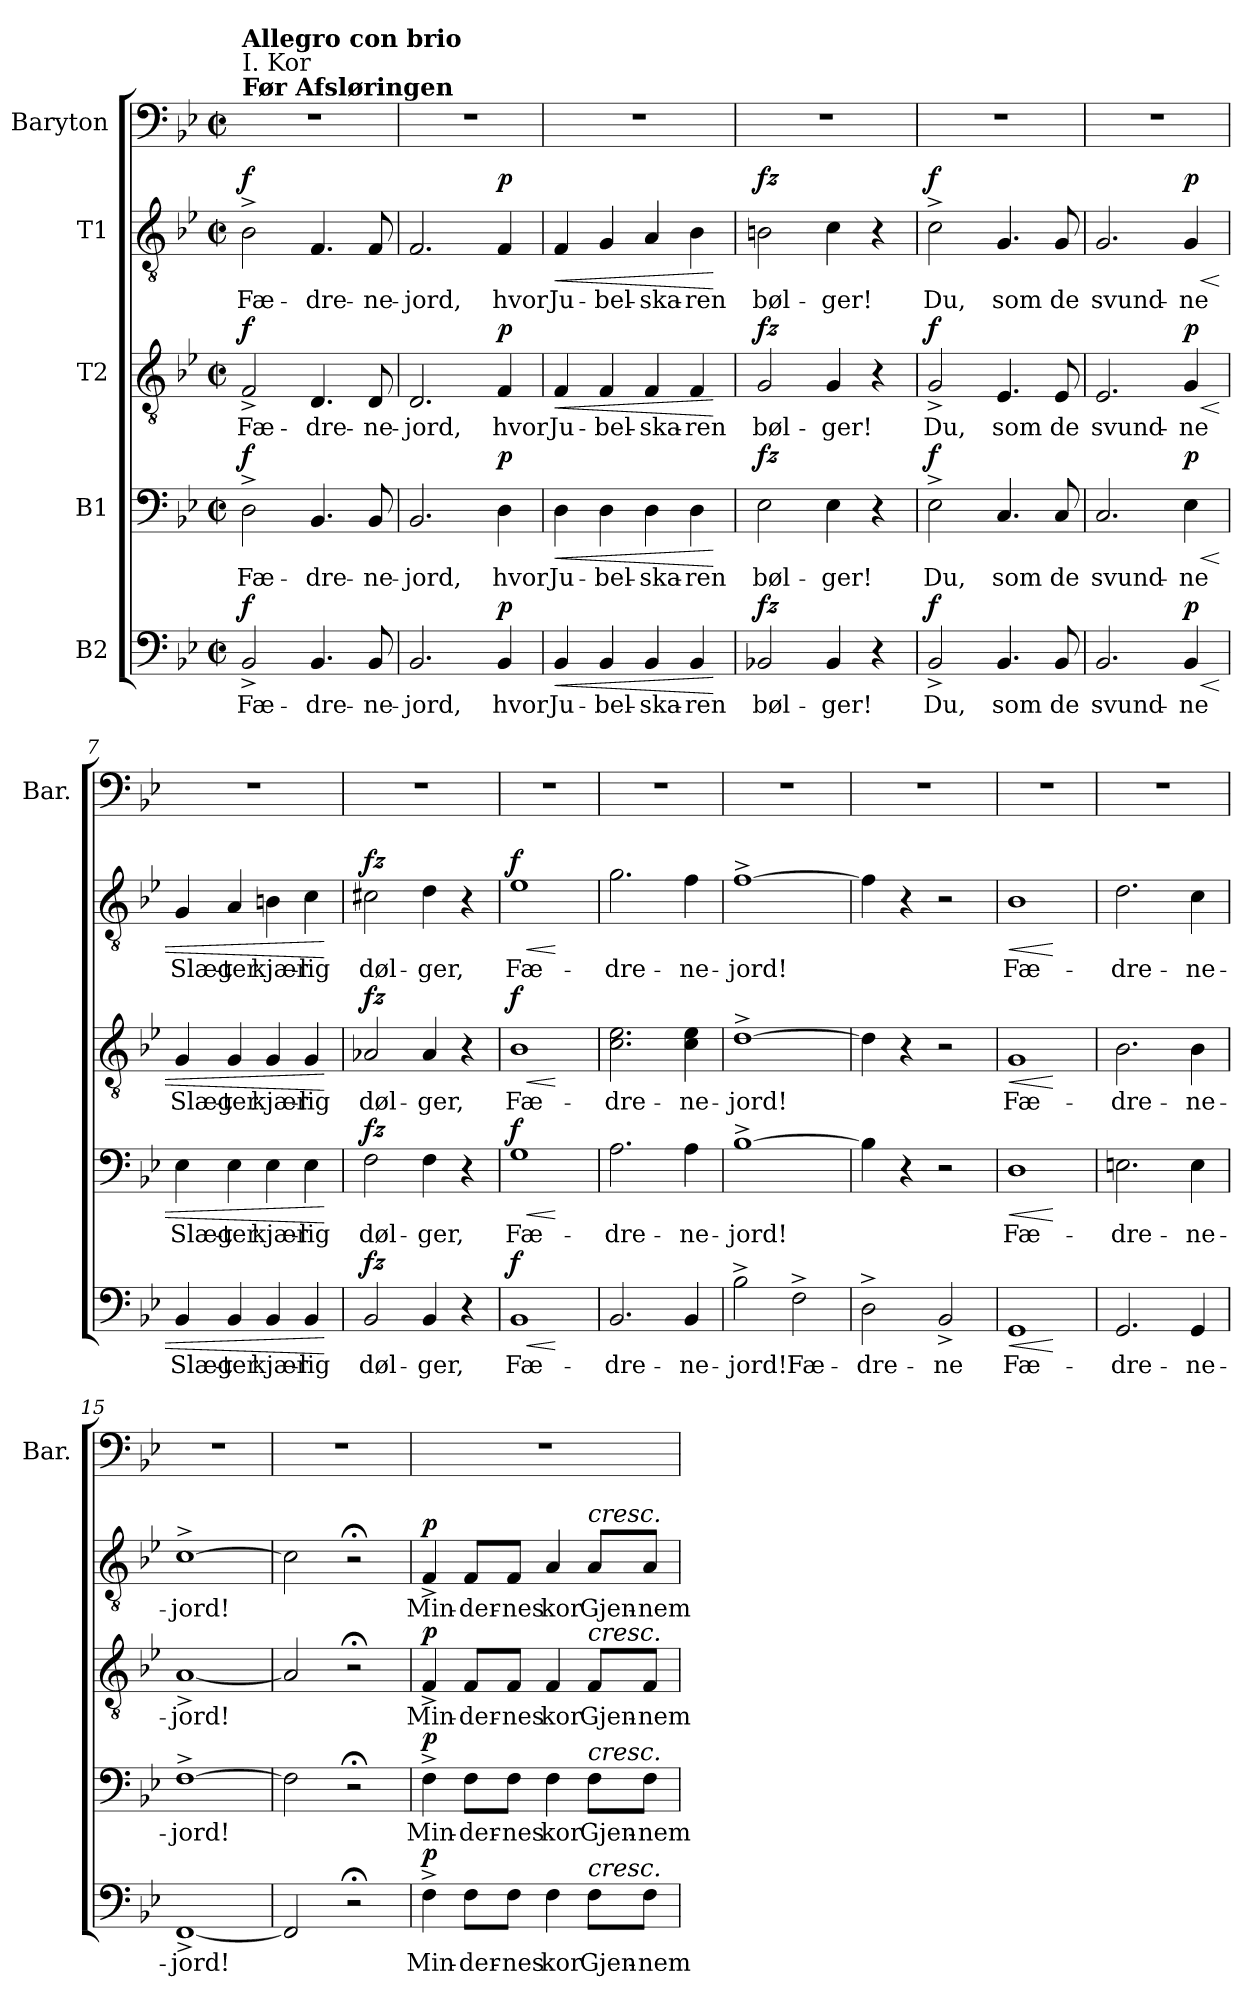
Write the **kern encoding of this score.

**kern	**text	**dynam	**kern	**text	**dynam	**kern	**text	**dynam	**kern	**text	**dynam	**kern
*part5	*part5	*part5	*part4	*part4	*part4	*part3	*part3	*part3	*part2	*part2	*part2	*part1
*staff5	*staff5	*staff5	*staff4	*staff4	*staff4	*staff3	*staff3	*staff3	*staff2	*staff2	*staff2	*staff1
*I"B2	*	*	*I"B1	*	*	*I"T2	*	*	*I"T1	*	*	*I"Baryton
*	*	*	*	*	*	*	*	*	*	*	*	*I'Bar.
*clefF4	*	*	*clefF4	*	*	*clefGv2	*	*	*clefGv2	*	*	*clefF4
*k[b-e-]	*	*	*k[b-e-]	*	*	*k[b-e-]	*	*	*k[b-e-]	*	*	*k[b-e-]
*M2/2	*	*	*M2/2	*	*	*M2/2	*	*	*M2/2	*	*	*M2/2
*met(c|)	*	*	*met(c|)	*	*	*met(c|)	*	*	*met(c|)	*	*	*met(c|)
*MM200	*	*	*MM200	*	*	*MM200	*	*	*MM200	*	*	*MM200
=1	=1	=1	=1	=1	=1	=1	=1	=1	=1	=1	=1	=1
!	!	!	!	!	!	!	!	!	!	!	!	!LO:TX:a:B:t=Før Afsløringen
!	!	!	!	!	!	!	!	!	!	!	!	!LO:TX:a:t=I. Kor
!	!	!	!	!	!	!	!	!	!	!	!	!LO:TX:a:B:t=Allegro con brio
!	!LO:LY:b	!LO:DY:a	!	!LO:LY:b	!LO:DY:a	!	!LO:LY:b	!LO:DY:a	!	!LO:LY:b	!LO:DY:a	!
2BB-^/	Fæ-	f	2D^\	Fæ-	f	2F^/	Fæ-	f	2B-^\	Fæ-	f	1r
!	!LO:LY:b	!	!	!LO:LY:b	!	!	!LO:LY:b	!	!	!LO:LY:b	!	!
4.BB-/	-dre-	.	4.BB-/	-dre-	.	4.D/	-dre-	.	4.F/	-dre-	.	.
!	!LO:LY:b	!	!	!LO:LY:b	!	!	!LO:LY:b	!	!	!LO:LY:b	!	!
8BB-/	-ne-	.	8BB-/	-ne-	.	8D/	-ne-	.	8F/	-ne-	.	.
=2	=2	=2	=2	=2	=2	=2	=2	=2	=2	=2	=2	=2
!	!LO:LY:b	!	!	!LO:LY:b	!	!	!LO:LY:b	!	!	!LO:LY:b	!	!
2.BB-/	-jord,	.	2.BB-/	-jord,	.	2.D/	-jord,	.	2.F/	-jord,	.	1r
!	!LO:LY:b	!LO:DY:a	!	!LO:LY:b	!LO:DY:a	!	!LO:LY:b	!LO:DY:a	!	!LO:LY:b	!LO:DY:a	!
4BB-/	hvor	p	4D\	hvor	p	4F/	hvor	p	4F/	hvor	p	.
=3	=3	=3	=3	=3	=3	=3	=3	=3	=3	=3	=3	=3
!	!LO:LY:b	!LO:HP:b	!	!LO:LY:b	!LO:HP:b	!	!LO:LY:b	!LO:HP:b	!	!LO:LY:b	!LO:HP:b	!
4BB-/	Ju-	<	4D\	Ju-	<	4F/	Ju-	<	4F/	Ju-	<	1r
!	!LO:LY:b	!	!	!LO:LY:b	!	!	!LO:LY:b	!	!	!LO:LY:b	!	!
4BB-/	-bel-	.	4D\	-bel-	.	4F/	-bel-	.	4G/	-bel-	.	.
!	!LO:LY:b	!	!	!LO:LY:b	!	!	!LO:LY:b	!	!	!LO:LY:b	!	!
4BB-/	-ska-	.	4D\	-ska-	.	4F/	-ska-	.	4A/	-ska-	.	.
!	!LO:LY:b	!	!	!LO:LY:b	!	!	!LO:LY:b	!	!	!LO:LY:b	!	!
4BB-/	-ren	.	4D\	-ren	.	4F/	-ren	.	4B-\	-ren	.	.
.	.	[	.	.	[	.	.	[	.	.	[	.
=4	=4	=4	=4	=4	=4	=4	=4	=4	=4	=4	=4	=4
!	!LO:LY:b	!LO:DY:a	!	!LO:LY:b	!LO:DY:a	!	!LO:LY:b	!LO:DY:a	!	!LO:LY:b	!LO:DY:a	!
2BB-X/	bøl-	fz	2E-\	bøl-	fz	2G/	bøl-	fz	2Bn\	bøl-	fz	1r
!	!LO:LY:b	!	!	!LO:LY:b	!	!	!LO:LY:b	!	!	!LO:LY:b	!	!
4BB-/	-ger!	.	4E-\	-ger!	.	4G/	-ger!	.	4c\	-ger!	.	.
4r	.	.	4r	.	.	4r	.	.	4r	.	.	.
=5	=5	=5	=5	=5	=5	=5	=5	=5	=5	=5	=5	=5
!	!LO:LY:b	!LO:DY:a	!	!LO:LY:b	!LO:DY:a	!	!LO:LY:b	!LO:DY:a	!	!LO:LY:b	!LO:DY:a	!
2BB-^/	Du,	f	2E-^\	Du,	f	2G^/	Du,	f	2c^\	Du,	f	1r
!	!LO:LY:b	!	!	!LO:LY:b	!	!	!LO:LY:b	!	!	!LO:LY:b	!	!
4.BB-/	som	.	4.C/	som	.	4.E-/	som	.	4.G/	som	.	.
!	!LO:LY:b	!	!	!LO:LY:b	!	!	!LO:LY:b	!	!	!LO:LY:b	!	!
8BB-/	de	.	8C/	de	.	8E-/	de	.	8G/	de	.	.
=6	=6	=6	=6	=6	=6	=6	=6	=6	=6	=6	=6	=6
!	!LO:LY:b	!	!	!LO:LY:b	!	!	!LO:LY:b	!	!	!LO:LY:b	!	!
2.BB-/	svund-	.	2.C/	svund-	.	2.E-/	svund-	.	2.G/	svund-	.	1r
!	!LO:LY:b	!LO:HP:b	!	!LO:LY:b	!LO:HP:b	!	!LO:LY:b	!LO:HP:b	!	!LO:LY:b	!LO:HP:b	!
!	!	!LO:DY:n=1:a	!	!	!LO:DY:n=1:a	!	!	!LO:DY:n=1:a	!	!	!LO:DY:n=1:a	!
4BB-/	-ne	< p	4E-\	-ne	< p	4G/	-ne	< p	4G/	-ne	< p	.
!!LO:LB:g=z
=7	=7	=7	=7	=7	=7	=7	=7	=7	=7	=7	=7	=7
!	!LO:LY:b	!	!	!LO:LY:b	!	!	!LO:LY:b	!	!	!LO:LY:b	!	!
4BB-/	Slæg-	.	4E-\	Slæg-	.	4G/	Slæg-	.	4G/	Slæg-	.	1r
!	!LO:LY:b	!	!	!LO:LY:b	!	!	!LO:LY:b	!	!	!LO:LY:b	!	!
4BB-/	-ter	.	4E-\	-ter	.	4G/	-ter	.	4A/	-ter	.	.
!	!LO:LY:b	!	!	!LO:LY:b	!	!	!LO:LY:b	!	!	!LO:LY:b	!	!
4BB-/	kjær-	.	4E-\	kjær-	.	4G/	kjær-	.	4Bn\	kjær-	.	.
!	!LO:LY:b	!	!	!LO:LY:b	!	!	!LO:LY:b	!	!	!LO:LY:b	!	!
4BB-/	-lig	.	4E-\	-lig	.	4G/	-lig	.	4c\	-lig	.	.
.	.	[	.	.	[	.	.	[	.	.	[	.
=8	=8	=8	=8	=8	=8	=8	=8	=8	=8	=8	=8	=8
!	!LO:LY:b	!LO:DY:a	!	!LO:LY:b	!LO:DY:a	!	!LO:LY:b	!LO:DY:a	!	!LO:LY:b	!LO:DY:a	!
2BB-/	døl-	fz	2F\	døl-	fz	2A-X/	døl-	fz	2c#X\	døl-	fz	1r
!	!LO:LY:b	!	!	!LO:LY:b	!	!	!LO:LY:b	!	!	!LO:LY:b	!	!
4BB-/	-ger,	.	4F\	-ger,	.	4A-/	-ger,	.	4d\	-ger,	.	.
4r	.	.	4r	.	.	4r	.	.	4r	.	.	.
=9	=9	=9	=9	=9	=9	=9	=9	=9	=9	=9	=9	=9
!	!LO:LY:b	!LO:HP:b	!	!LO:LY:b	!LO:HP:b	!	!LO:LY:b	!LO:HP:b	!	!LO:LY:b	!LO:HP:b	!
!	!	!LO:DY:n=1:a	!	!	!LO:DY:n=1:a	!	!	!LO:DY:n=1:a	!	!	!LO:DY:n=1:a	!
1BB-	Fæ-	< f	1G	Fæ-	< f	1B-	Fæ-	< f	1e-	Fæ-	< f	1r
.	.	[	.	.	[	.	.	[	.	.	[	.
=10	=10	=10	=10	=10	=10	=10	=10	=10	=10	=10	=10	=10
!	!LO:LY:b	!	!	!LO:LY:b	!	!	!LO:LY:b	!	!	!LO:LY:b	!	!
2.BB-/	-dre-	.	2.A\	-dre-	.	2.c\ 2.e-\	-dre-	.	2.g\	-dre-	.	1r
!	!LO:LY:b	!	!	!LO:LY:b	!	!	!LO:LY:b	!	!	!LO:LY:b	!	!
4BB-/	-ne-	.	4A\	-ne-	.	4c\ 4e-\	-ne-	.	4f\	-ne-	.	.
=11	=11	=11	=11	=11	=11	=11	=11	=11	=11	=11	=11	=11
!	!LO:LY:b	!	!	!LO:LY:b	!	!	!LO:LY:b	!	!	!LO:LY:b	!	!
2B-^\	-jord!	.	[1B-^	-jord!	.	[1d^	-jord!	.	[1f^	-jord!	.	1r
!	!LO:LY:b	!	!	!	!	!	!	!	!	!	!	!
2F^\	Fæ-	.	.	.	.	.	.	.	.	.	.	.
=12	=12	=12	=12	=12	=12	=12	=12	=12	=12	=12	=12	=12
!	!LO:LY:b	!	!	!	!	!	!	!	!	!	!	!
2D^\	-dre-	.	4B-\]	.	.	4d\]	.	.	4f\]	.	.	1r
.	.	.	4r	.	.	4r	.	.	4r	.	.	.
!	!LO:LY:b	!	!	!	!	!	!	!	!	!	!	!
2BB-^/	-ne	.	2r	.	.	2r	.	.	2r	.	.	.
=13	=13	=13	=13	=13	=13	=13	=13	=13	=13	=13	=13	=13
!	!LO:LY:b	!LO:HP:b	!	!LO:LY:b	!LO:HP:b	!	!LO:LY:b	!LO:HP:b	!	!LO:LY:b	!LO:HP:b	!
1GG	Fæ-	<	1D	Fæ-	<	1G	Fæ-	<	1B-	Fæ-	<	1r
.	.	[	.	.	[	.	.	[	.	.	[	.
=14	=14	=14	=14	=14	=14	=14	=14	=14	=14	=14	=14	=14
!	!LO:LY:b	!	!	!LO:LY:b	!	!	!LO:LY:b	!	!	!LO:LY:b	!	!
2.GG/	-dre-	.	2.En\	-dre-	.	2.B-\	-dre-	.	2.d\	-dre-	.	1r
!	!LO:LY:b	!	!	!LO:LY:b	!	!	!LO:LY:b	!	!	!LO:LY:b	!	!
4GG/	-ne-	.	4E\	-ne-	.	4B-\	-ne-	.	4c\	-ne-	.	.
=15	=15	=15	=15	=15	=15	=15	=15	=15	=15	=15	=15	=15
!	!LO:LY:b	!	!	!LO:LY:b	!	!	!LO:LY:b	!	!	!LO:LY:b	!	!
[1FF^	-jord!	.	[1F^	-jord!	.	[1A^	-jord!	.	[1c^	-jord!	.	1r
!!LO:PB:g=z
=16	=16	=16	=16	=16	=16	=16	=16	=16	=16	=16	=16	=16
2FF/]	.	.	2F\]	.	.	2A/]	.	.	2c\]	.	.	1r
2r;<	.	.	2r;<	.	.	2r;<	.	.	2r;<	.	.	.
=17	=17	=17	=17	=17	=17	=17	=17	=17	=17	=17	=17	=17
!	!LO:LY:b	!LO:DY:a	!	!LO:LY:b	!LO:DY:a	!	!LO:LY:b	!LO:DY:a	!	!LO:LY:b	!LO:DY:a	!
4F^\	Min-	p	4F^\	Min-	p	4F^/	Min-	p	4F^/	Min-	p	1r
!	!LO:LY:b	!	!	!LO:LY:b	!	!	!LO:LY:b	!	!	!LO:LY:b	!	!
8F\L	-der-	.	8F\L	-der-	.	8F/L	-der-	.	8F/L	-der-	.	.
!	!LO:LY:b	!	!	!LO:LY:b	!	!	!LO:LY:b	!	!	!LO:LY:b	!	!
8F\J	-nes	.	8F\J	-nes	.	8F/J	-nes	.	8F/J	-nes	.	.
!	!LO:LY:b	!	!	!LO:LY:b	!	!	!LO:LY:b	!	!	!LO:LY:b	!	!
4F\	kor	.	4F\	kor	.	4F/	kor	.	4A/	kor	.	.
!	!	!	!	!	!	!	!	!	!LO:TX:a:i:t=cresc.	!	!	!
!	!	!	!	!	!	!LO:TX:a:i:t=cresc.	!	!	!	!	!	!
!	!	!	!LO:TX:a:i:t=cresc.	!	!	!	!	!	!	!	!	!
!LO:TX:a:i:t=cresc.	!	!	!	!	!	!	!	!	!	!	!	!
!	!LO:LY:b	!	!	!LO:LY:b	!	!	!LO:LY:b	!	!	!LO:LY:b	!	!
8F\L	Gjen-	.	8F\L	Gjen-	.	8F/L	Gjen-	.	8A/L	Gjen-	.	.
!	!LO:LY:b	!	!	!LO:LY:b	!	!	!LO:LY:b	!	!	!LO:LY:b	!	!
8F\J	-nem	.	8F\J	-nem	.	8F/J	-nem	.	8A/J	-nem	.	.
=	=	=	=	=	=	=	=	=	=	=	=	=
*-	*-	*-	*-	*-	*-	*-	*-	*-	*-	*-	*-	*-
